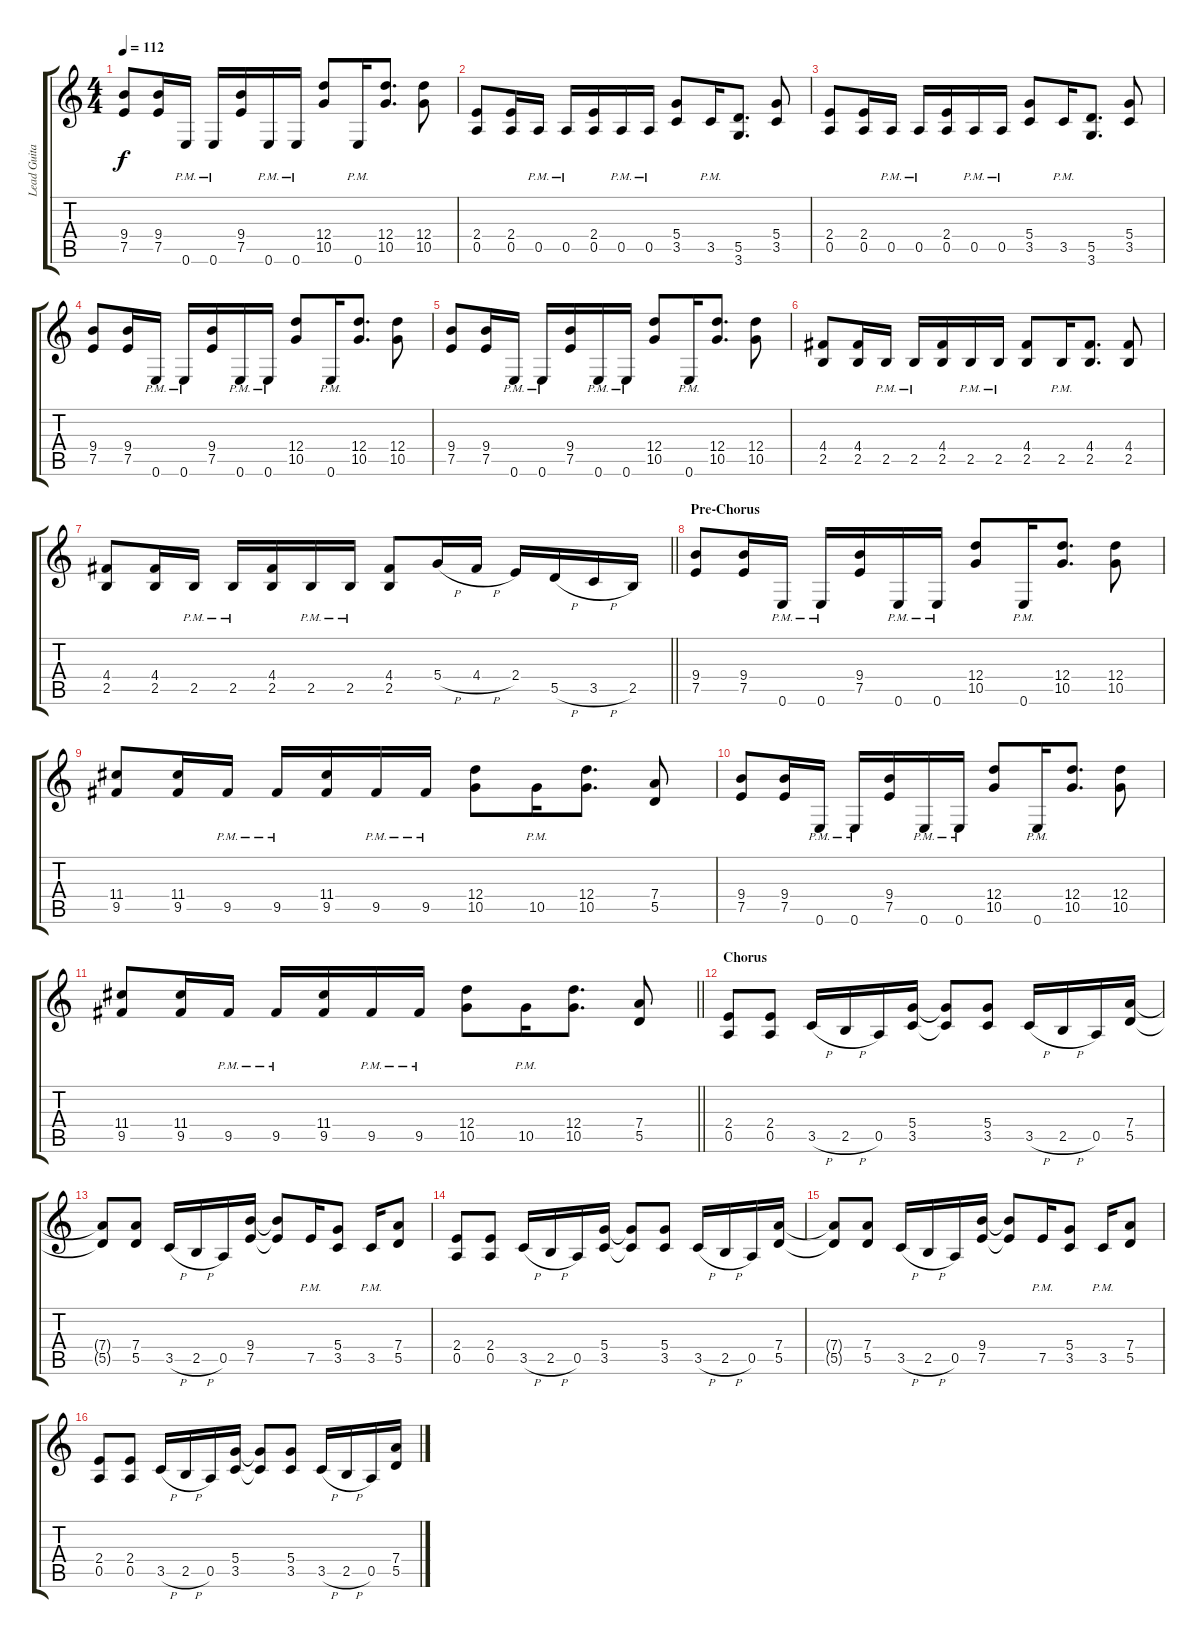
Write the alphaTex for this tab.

\track ("Lead Guitar" "Lead Guita") {instrument distortionguitar}
\staff {score tabs}
\tuning (E4 B3 G3 D3 A2 E2) {hide}
\ts (4 4)
\tempo 112
\clef g2
\ks c
(9.4 7.5).8{dy f} (9.4 7.5).16 0.6{pm}.16 0.6{pm}.16 (9.4 7.5).16 0.6{pm}.16 0.6{pm}.16 (12.4 10.5).8 0.6{pm}.16 (12.4 10.5).8{d} (12.4 10.5).8 |
(2.4 0.5).8 (2.4 0.5).16 0.5{pm}.16 0.5{pm}.16 (2.4 0.5).16 0.5{pm}.16 0.5{pm}.16 (5.4 3.5).8 3.5{pm}.16 (5.5 3.6).8{d} (5.4 3.5).8 |
(2.4 0.5).8 (2.4 0.5).16 0.5{pm}.16 0.5{pm}.16 (2.4 0.5).16 0.5{pm}.16 0.5{pm}.16 (5.4 3.5).8 3.5{pm}.16 (5.5 3.6).8{d} (5.4 3.5).8 |
(9.4 7.5).8 (9.4 7.5).16 0.6{pm}.16 0.6{pm}.16 (9.4 7.5).16 0.6{pm}.16 0.6{pm}.16 (12.4 10.5).8 0.6{pm}.16 (12.4 10.5).8{d} (12.4 10.5).8 |
(9.4 7.5).8 (9.4 7.5).16 0.6{pm}.16 0.6{pm}.16 (9.4 7.5).16 0.6{pm}.16 0.6{pm}.16 (12.4 10.5).8 0.6{pm}.16 (12.4 10.5).8{d} (12.4 10.5).8 |
(4.4 2.5).8 (4.4 2.5).16 2.5{pm}.16 2.5{pm}.16 (4.4 2.5).16 2.5{pm}.16 2.5{pm}.16 (4.4 2.5).8 2.5{pm}.16 (4.4 2.5).8{d} (4.4 2.5).8 |
\barLineRight lightlight
(4.4 2.5).8 (4.4 2.5).16 2.5{pm}.16 2.5{pm}.16 (4.4 2.5).16 2.5{pm}.16 2.5{pm}.16 (4.4 2.5).8 5.4{h}.16 4.4{h}.16 2.4.16 5.5{h}.16 3.5{h}.16 2.5.16 |
\section ("" "Pre-Chorus")
(9.4 7.5).8 (9.4 7.5).16 0.6{pm}.16 0.6{pm}.16 (9.4 7.5).16 0.6{pm}.16 0.6{pm}.16 (12.4 10.5).8 0.6{pm}.16 (12.4 10.5).8{d} (12.4 10.5).8 |
(11.4 9.5).8 (11.4 9.5).16 9.5{pm}.16 9.5{pm}.16 (11.4 9.5).16 9.5{pm}.16 9.5{pm}.16 (12.4 10.5).8 10.5{pm}.16 (12.4 10.5).8{d} (7.4 5.5).8 |
(9.4 7.5).8 (9.4 7.5).16 0.6{pm}.16 0.6{pm}.16 (9.4 7.5).16 0.6{pm}.16 0.6{pm}.16 (12.4 10.5).8 0.6{pm}.16 (12.4 10.5).8{d} (12.4 10.5).8 |
\barLineRight lightlight
(11.4 9.5).8 (11.4 9.5).16 9.5{pm}.16 9.5{pm}.16 (11.4 9.5).16 9.5{pm}.16 9.5{pm}.16 (12.4 10.5).8 10.5{pm}.16 (12.4 10.5).8{d} (7.4 5.5).8 |
\section ("" "Chorus")
(2.4 0.5).8 (2.4 0.5).8 3.5{h}.16 2.5{h}.16 0.5.16 (5.4 3.5).16 (5.4{t} 3.5{t}).8 (5.4 3.5).8 3.5{h}.16 2.5{h}.16 0.5.16 (7.4 5.5).16 |
(7.4{t} 5.5{t}).8 (7.4 5.5).8 3.5{h}.16 2.5{h}.16 0.5.16 (9.4 7.5).16 (9.4{t} 7.5{t}).8 7.5{pm}.16 (5.4 3.5).8 3.5{pm}.16 (7.4 5.5).8 |
(2.4 0.5).8 (2.4 0.5).8 3.5{h}.16 2.5{h}.16 0.5.16 (5.4 3.5).16 (5.4{t} 3.5{t}).8 (5.4 3.5).8 3.5{h}.16 2.5{h}.16 0.5.16 (7.4 5.5).16 |
(7.4{t} 5.5{t}).8 (7.4 5.5).8 3.5{h}.16 2.5{h}.16 0.5.16 (9.4 7.5).16 (9.4{t} 7.5{t}).8 7.5{pm}.16 (5.4 3.5).8 3.5{pm}.16 (7.4 5.5).8 |
(2.4 0.5).8 (2.4 0.5).8 3.5{h}.16 2.5{h}.16 0.5.16 (5.4 3.5).16 (5.4{t} 3.5{t}).8 (5.4 3.5).8 3.5{h}.16 2.5{h}.16 0.5.16 (7.4 5.5).16
